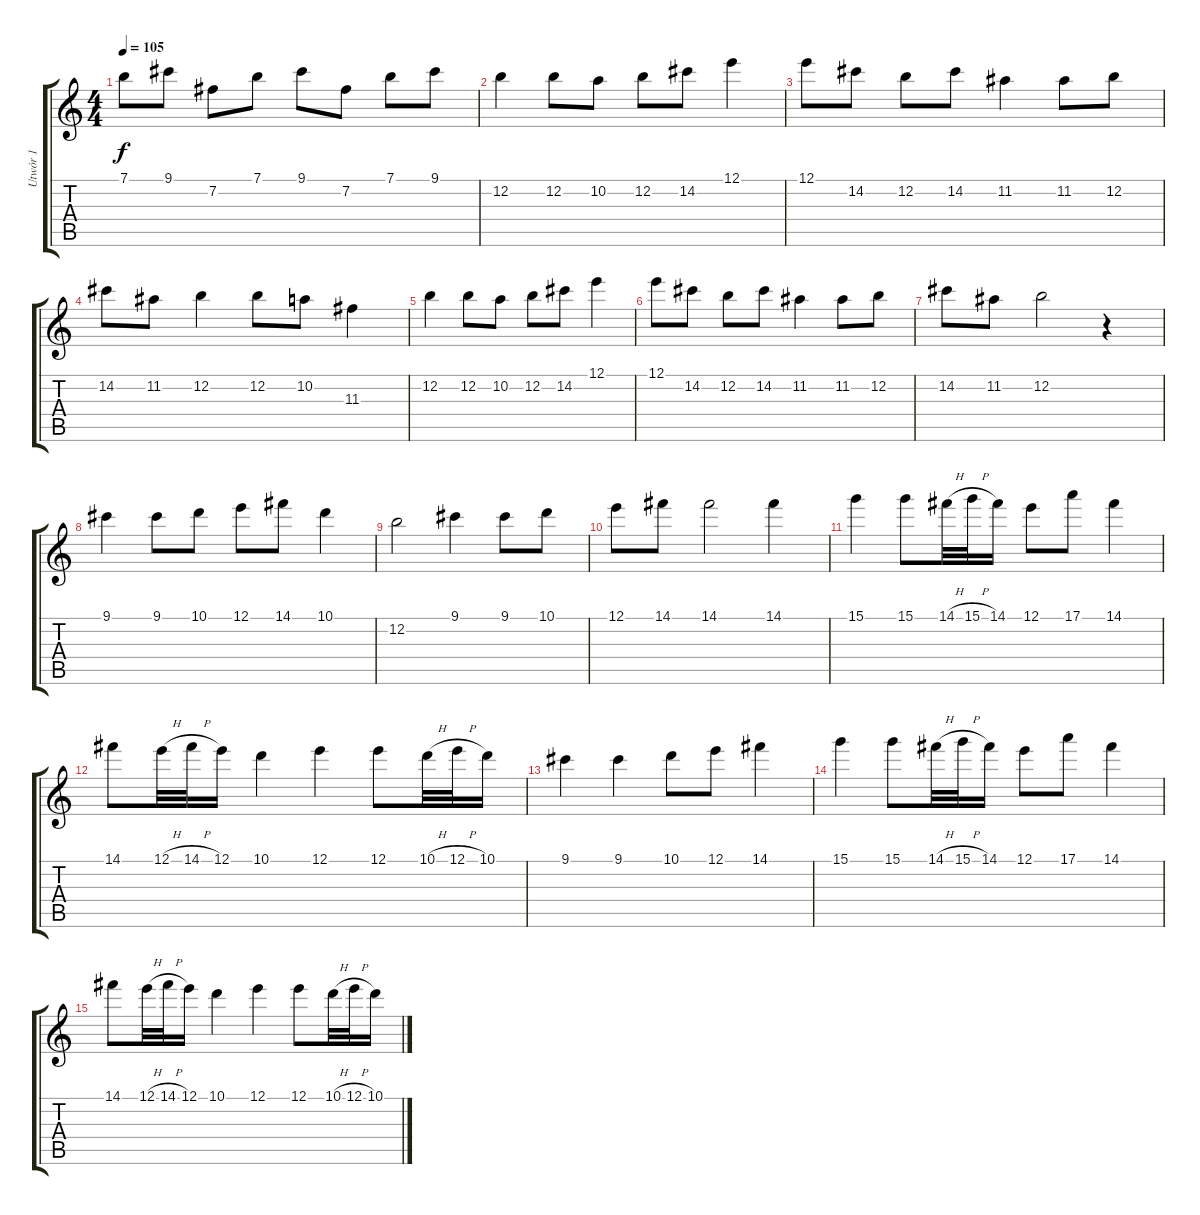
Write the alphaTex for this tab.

\track ("Utwór 1" "Utwór 1") {instrument distortionguitar}
\staff {score tabs}
\tuning (E4 B3 G3 D3 A2 E2) {hide}
\ts (4 4)
\tempo 105
\clef g2
\ks c
7.1.8{dy f} 9.1.8 7.2.8 7.1.8 9.1.8 7.2.8 7.1.8 9.1.8 |
12.2.4 12.2.8 10.2.8 12.2.8 14.2.8 12.1.4 |
12.1.8 14.2.8 12.2.8 14.2.8 11.2.4 11.2.8 12.2.8 |
14.2.8 11.2.8 12.2.4 12.2.8 10.2.8 11.3.4 |
12.2.4 12.2.8 10.2.8 12.2.8 14.2.8 12.1.4 |
12.1.8 14.2.8 12.2.8 14.2.8 11.2.4 11.2.8 12.2.8 |
14.2.8 11.2.8 12.2.2 r.4 |
9.1.4 9.1.8 10.1.8 12.1.8 14.1.8 10.1.4 |
12.2.2 9.1.4 9.1.8 10.1.8 |
12.1.8 14.1.8 14.1.2 14.1.4 |
15.1.4 15.1.8 14.1{h}.32 15.1{h}.32 14.1.16 12.1.8 17.1.8 14.1.4 |
14.1.8 12.1{h}.32 14.1{h}.32 12.1.16 10.1.4 12.1.4 12.1.8 10.1{h}.32 12.1{h}.32 10.1.16 |
9.1.4 9.1.4 10.1.8 12.1.8 14.1.4 |
15.1.4 15.1.8 14.1{h}.32 15.1{h}.32 14.1.16 12.1.8 17.1.8 14.1.4 |
14.1.8 12.1{h}.32 14.1{h}.32 12.1.16 10.1.4 12.1.4 12.1.8 10.1{h}.32 12.1{h}.32 10.1.16
